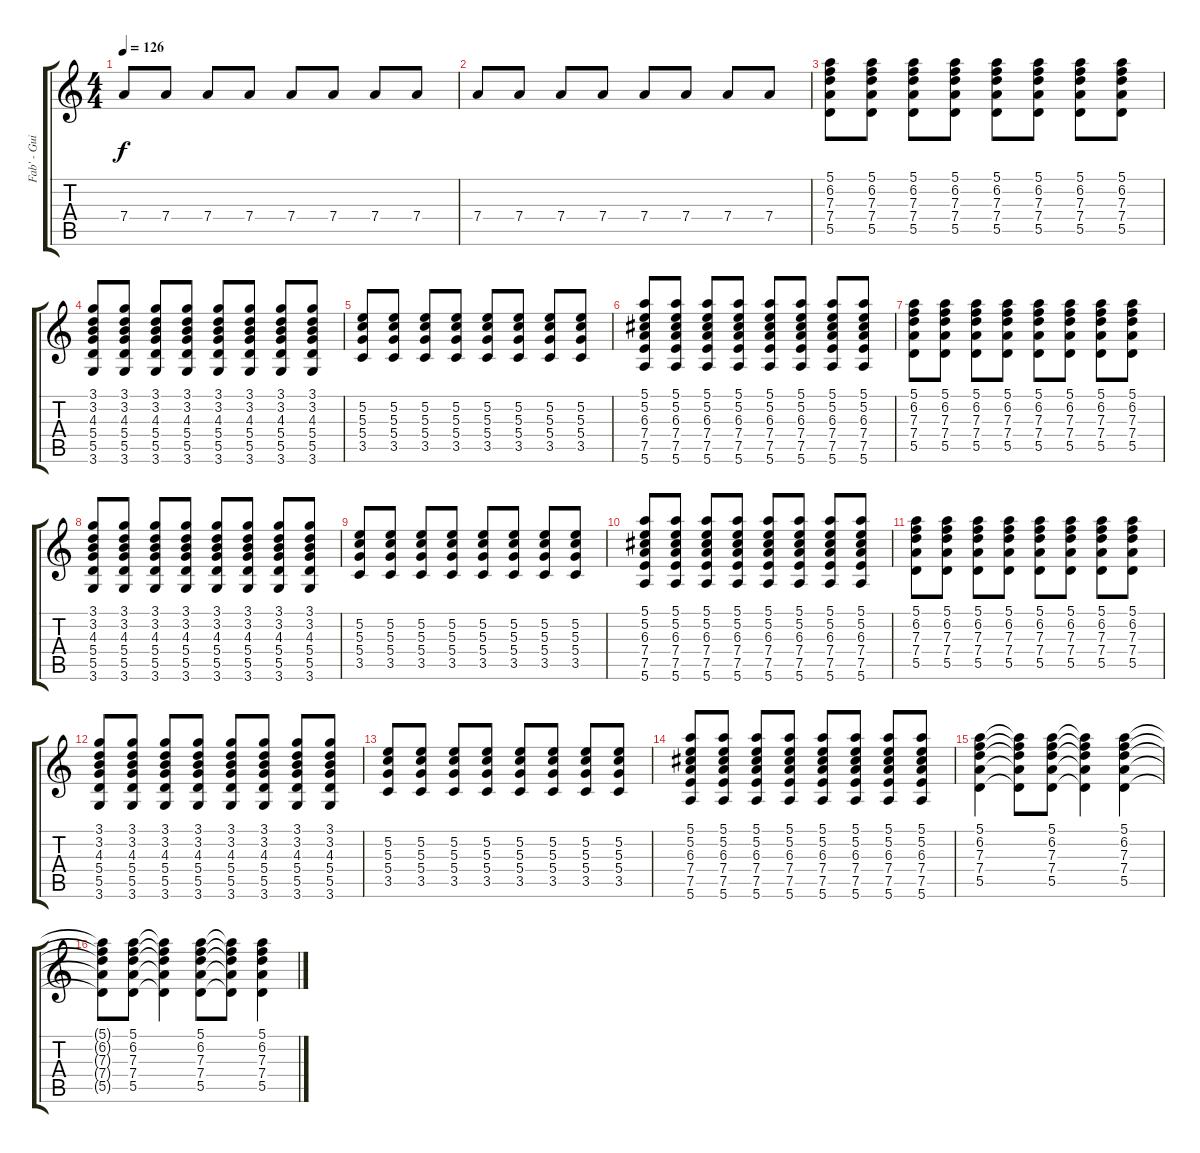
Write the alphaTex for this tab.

\track ("Fab' - Guitare disto 1" "Fab' - Gui") {instrument distortionguitar}
\staff {score tabs}
\tuning (E4 B3 G3 D3 A2 E2) {hide}
\ts (4 4)
\tempo 126
\clef g2
\ks c
7.4.8{dy f} 7.4.8 7.4.8 7.4.8 7.4.8 7.4.8 7.4.8 7.4.8 |
7.4.8 7.4.8 7.4.8 7.4.8 7.4.8 7.4.8 7.4.8 7.4.8 |
(5.1 6.2 7.3 7.4 5.5).8 (5.1 6.2 7.3 7.4 5.5).8 (5.1 6.2 7.3 7.4 5.5).8 (5.1 6.2 7.3 7.4 5.5).8 (5.1 6.2 7.3 7.4 5.5).8 (5.1 6.2 7.3 7.4 5.5).8 (5.1 6.2 7.3 7.4 5.5).8 (5.1 6.2 7.3 7.4 5.5).8 |
(3.1 3.2 4.3 5.4 5.5 3.6).8 (3.1 3.2 4.3 5.4 5.5 3.6).8 (3.1 3.2 4.3 5.4 5.5 3.6).8 (3.1 3.2 4.3 5.4 5.5 3.6).8 (3.1 3.2 4.3 5.4 5.5 3.6).8 (3.1 3.2 4.3 5.4 5.5 3.6).8 (3.1 3.2 4.3 5.4 5.5 3.6).8 (3.1 3.2 4.3 5.4 5.5 3.6).8 |
(5.2 5.3 5.4 3.5).8 (5.2 5.3 5.4 3.5).8 (5.2 5.3 5.4 3.5).8 (5.2 5.3 5.4 3.5).8 (5.2 5.3 5.4 3.5).8 (5.2 5.3 5.4 3.5).8 (5.2 5.3 5.4 3.5).8 (5.2 5.3 5.4 3.5).8 |
(5.1 5.2 6.3 7.4 7.5 5.6).8 (5.1 5.2 6.3 7.4 7.5 5.6).8 (5.1 5.2 6.3 7.4 7.5 5.6).8 (5.1 5.2 6.3 7.4 7.5 5.6).8 (5.1 5.2 6.3 7.4 7.5 5.6).8 (5.1 5.2 6.3 7.4 7.5 5.6).8 (5.1 5.2 6.3 7.4 7.5 5.6).8 (5.1 5.2 6.3 7.4 7.5 5.6).8 |
(5.1 6.2 7.3 7.4 5.5).8 (5.1 6.2 7.3 7.4 5.5).8 (5.1 6.2 7.3 7.4 5.5).8 (5.1 6.2 7.3 7.4 5.5).8 (5.1 6.2 7.3 7.4 5.5).8 (5.1 6.2 7.3 7.4 5.5).8 (5.1 6.2 7.3 7.4 5.5).8 (5.1 6.2 7.3 7.4 5.5).8 |
(3.1 3.2 4.3 5.4 5.5 3.6).8 (3.1 3.2 4.3 5.4 5.5 3.6).8 (3.1 3.2 4.3 5.4 5.5 3.6).8 (3.1 3.2 4.3 5.4 5.5 3.6).8 (3.1 3.2 4.3 5.4 5.5 3.6).8 (3.1 3.2 4.3 5.4 5.5 3.6).8 (3.1 3.2 4.3 5.4 5.5 3.6).8 (3.1 3.2 4.3 5.4 5.5 3.6).8 |
(5.2 5.3 5.4 3.5).8 (5.2 5.3 5.4 3.5).8 (5.2 5.3 5.4 3.5).8 (5.2 5.3 5.4 3.5).8 (5.2 5.3 5.4 3.5).8 (5.2 5.3 5.4 3.5).8 (5.2 5.3 5.4 3.5).8 (5.2 5.3 5.4 3.5).8 |
(5.1 5.2 6.3 7.4 7.5 5.6).8 (5.1 5.2 6.3 7.4 7.5 5.6).8 (5.1 5.2 6.3 7.4 7.5 5.6).8 (5.1 5.2 6.3 7.4 7.5 5.6).8 (5.1 5.2 6.3 7.4 7.5 5.6).8 (5.1 5.2 6.3 7.4 7.5 5.6).8 (5.1 5.2 6.3 7.4 7.5 5.6).8 (5.1 5.2 6.3 7.4 7.5 5.6).8 |
(5.1 6.2 7.3 7.4 5.5).8 (5.1 6.2 7.3 7.4 5.5).8 (5.1 6.2 7.3 7.4 5.5).8 (5.1 6.2 7.3 7.4 5.5).8 (5.1 6.2 7.3 7.4 5.5).8 (5.1 6.2 7.3 7.4 5.5).8 (5.1 6.2 7.3 7.4 5.5).8 (5.1 6.2 7.3 7.4 5.5).8 |
(3.1 3.2 4.3 5.4 5.5 3.6).8 (3.1 3.2 4.3 5.4 5.5 3.6).8 (3.1 3.2 4.3 5.4 5.5 3.6).8 (3.1 3.2 4.3 5.4 5.5 3.6).8 (3.1 3.2 4.3 5.4 5.5 3.6).8 (3.1 3.2 4.3 5.4 5.5 3.6).8 (3.1 3.2 4.3 5.4 5.5 3.6).8 (3.1 3.2 4.3 5.4 5.5 3.6).8 |
(5.2 5.3 5.4 3.5).8 (5.2 5.3 5.4 3.5).8 (5.2 5.3 5.4 3.5).8 (5.2 5.3 5.4 3.5).8 (5.2 5.3 5.4 3.5).8 (5.2 5.3 5.4 3.5).8 (5.2 5.3 5.4 3.5).8 (5.2 5.3 5.4 3.5).8 |
(5.1 5.2 6.3 7.4 7.5 5.6).8 (5.1 5.2 6.3 7.4 7.5 5.6).8 (5.1 5.2 6.3 7.4 7.5 5.6).8 (5.1 5.2 6.3 7.4 7.5 5.6).8 (5.1 5.2 6.3 7.4 7.5 5.6).8 (5.1 5.2 6.3 7.4 7.5 5.6).8 (5.1 5.2 6.3 7.4 7.5 5.6).8 (5.1 5.2 6.3 7.4 7.5 5.6).8 |
(5.1 6.2 7.3 7.4 5.5).4 (5.1{t} 6.2{t} 7.3{t} 7.4{t} 5.5{t}).8 (5.1 6.2 7.3 7.4 5.5).8 (5.1{t} 6.2{t} 7.3{t} 7.4{t} 5.5{t}).4 (5.1 6.2 7.3 7.4 5.5).4 |
(5.1{t} 6.2{t} 7.3{t} 7.4{t} 5.5{t}).8 (5.1 6.2 7.3 7.4 5.5).8 (5.1{t} 6.2{t} 7.3{t} 7.4{t} 5.5{t}).4 (5.1 6.2 7.3 7.4 5.5).8 (5.1{t} 6.2{t} 7.3{t} 7.4{t} 5.5{t}).8 (5.1 6.2 7.3 7.4 5.5).4
